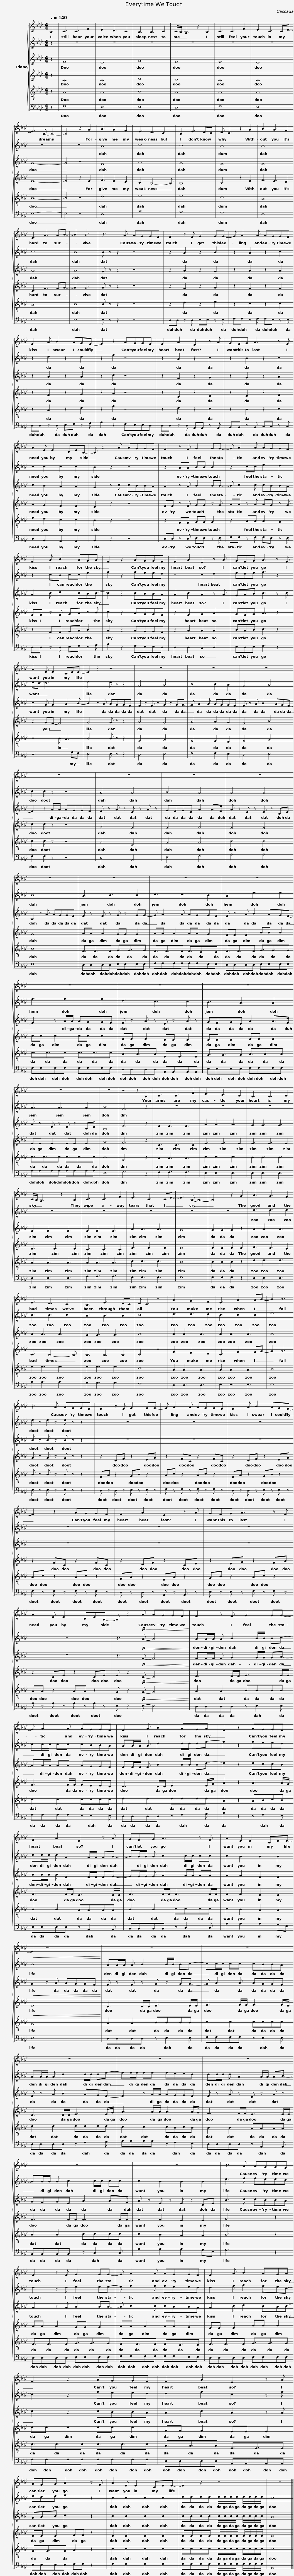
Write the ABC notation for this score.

X:1
%%score { 1 | 2 | 3 | 4 | 5 | 6 }
L:1/8
Q:1/4=140
M:4/4
I:linebreak $
K:Ab
V:1 treble
V:2 treble
V:3 treble
V:4 treble
V:5 treble-8
V:6 bass
V:1
 B,2 | C3 C3 F2 | E3 D3 C2 | B,3 B,3 C2 | C/B,/ A,3 z2 B,2 | %5
 C3 C3 F2 | E3 C3 CE- |$ E3 B,- B,4- | B,4 z2 G2 | A3 G3 F2 | %10
 E3 D3 C2 | B,3 E3 DC | D C3 z2 G2 | A3 G3 F2 |$ E3 A3 AB- | %15
 B2 B6 | z3 A AGGF | F2 z F G2 GG- |$ G A2 A AGGF | F2 A B2 AGF- | %20
 F2 z2 AGGF |$ F2 A2 E2 z A | GFG A3 z F | A2 E E2 CEB,- |$ B, z2 A AGGF | %25
 F2 z F G2 GG- | G A2 A AGGF |$ F2 A B2 AGA | F2 z2 AGGF | F2 A2 E2 z A | %30
 GFG A3 z F |$ A2 E E2 CEE- | E2 z2 z4 | z8 | z8 |$ %35
 z8 | z8 | z8 | z8 |$ z8 | %40
 z8 | z8 |$ z8 | z8 |$ z8 | %45
 z8 |$ z8 | z8 | z8 | z4 z2 B,2 |$ %50
 C3 C3 F2 | E3 D3 C2 | B,3 B,3 C2 | C/B,/ A,3 z2 B,2 | C3 C3 F2 |$ %55
 E3 C3 CE- | E3 B,- B,4- | B,4 z2 G2 | A3 G3 F2 | E3 D3 C2 | %60
 B,3 E3 DC |$ D C3 z4 | A3 G3 F2 | E3 A3 AB- | B2 B6 | %65
 z3 A AGGF |$ F2 z F G2 GG- | G A2 A AGGF | F2 A B2 AGF- |$ F2 z2 AGGF | %70
 F2 A2 E2 z A | GFG A3 z F |$ A2 E E2 CEB,- | B, z2 A AGGF | F2 z F G2 GG- |$ %75
 G A2 A AGGF | F2 A B2 AGA | F2 z2 AGGF |$ F2 A2 E2 z A | GFG A3 z F |$ %80
 A2 E E2 CEE- | E2 z6 | z8 |$ z8 | z8 |$ %85
 z8 | z8 |$ z8 | z8 | z3 A AGGF |$ %90
 F2 z F G2 GG- | G A2 A AGGF |$ F2 A B2 AGA | F2 z2 AGGF |$ F2 A2 E2 z A | %95
 GFG A3 z F | A2 E E2 CEE- |$ E2 z2 z4 | z8 |] %99
V:2
 z2 | z8 | z8 | z8 | z8 | %5
 z8 | z8 |$ z8 | z8 | A8 | %10
 c8 | B8 | A8 | A8 |$ c8 | %15
 B8 | B z z2 z4 | z2 A2 z2 B2 |$ z2 A2 z2 c2 | z2 d2 z2 d2 | %20
 z2 f2 z4 |$ z2 A2 z2 c2 | z2 B2 z2 c2 | c2 c2 c2 c2 |$ B2 z2 z4 | %25
 z2 AA BB B2 | z2 cc e2 d2 |$ z2 cB cc e2 | f2 z2 feed | z4 c2 d2 | %30
 ede f3 z2 |$ ed- d6 | e4 e z z2 | A4 B4 | c4 c2 B2 |$ %35
 A4 B4 | c2 c z z4 | A4 A4 | B4 A4 |$ A4 A4 | %40
 B8 | A3 B3 B2 |$ c3 c3 B2 | A3 e3 e2 |$ f3 f3 f2 | %45
 d3 c3 c2 |$ B3 A3 A2 | A3 A3 A2 | B8 | F6 z2 |$ %50
 z8 | z8 | z8 | z8 | z8 |$ %55
 z8 | z8 | z8 | d3 d3 d2 | c3 c3 c2 | %60
 B3 B3 B2 |$ c8 | d3 d3 d2 | c3 c3 c2 | e8 | %65
 e z e z e z z2 |$ z8 | z8 | z8 |$ z8 | %70
 z8 | z8 |$ z8 | z3!p!!<(! A- A4!<)! | AA/A/ A B2 B/B/ Bc- |$ %75
 cc/c/ cc cBBA | AA/A/ A d2 d/d/ df- | f2 z2 feed |$ dd/d/ d A2 A/A/ AB- | BB/B/ B c2 c/c/ cc |$ %80
 c2 B2 B2 B2 |!<(! B8!<)! | AA/A/ A B2 B/B/ Bc- |$ cc/c/ cc cBBA | AA/A/ A d2 d/d/ df- |$ %85
 ff/f/ ff feed | dd/d/ d A2 A/A/ AB- |$ BB/B/ B c2 c/c/ cc | c2 B2 B2 B2 | e3 f feed |$ %90
 d2 z d e2 ee- | e f2 f feed |$ d2 f g2 fec- | c2 z2 feed |$ d2 f2 c2 z f | %95
 ede f3 z2 | c2 c2 c2 c2 |$ dddd d/d/d/d/ d/d/d/d/ | c8 |] %99
V:3
 z2 | F8 | E8 | G8 | F8 | %5
 F8 | E8 |$ G8- | G4 z4 | F8 | %10
 A8 | G8 | F8 | F8 |$ A8 | %15
 A8 | G z z2 z4 | z2 A2 z2 G2 |$ z2 A2 z2 A2 | z2 A2 z2 A2 | %20
 z2 c2 z4 |$ z2 F2 z2 G2 | z2 G2 z2 A2 | c2 B2 A2 A2 |$ G2 z c cBBA | %25
 A2 z A B2 BB- | B c2 c cBBA |$ A2 c d2 cBc- | c2 z2 cBBA | A2 c2 A2 z A | %30
 GAB c3 z c |$ c2 G G2 A2 B- | B2 z A AGGF | F z F z G z GG- | G A2 A AGGF |$ %35
 F z A B2 AGF- | F2 z A/A/ AGGF | F z A z E z A z | GFGE A2 A>F |$ A z E z E z CE | %40
 B,2 z A AGGF | F z F z G z GG- |$ G A2 A AGGF | F z A B2 AGF- |$ F2 z A/A/ AGGF | %45
 F z A z E z A z |$ GFGE A2 A>F | A z E z E z CE | B,8 | F6 z2 |$ %50
 F2 F3 F3 | A2 A3 A3 | G2 G3 G3 | F2 F3 F3 | F2 F3 F3 |$ %55
 A2 A3 A3 | G8 | G2 G2 G2 z2 | A2 A3 A3 | A2 A3 A3 | %60
 G2 G3 G3 |$ A8 | A2 A3 A3 | A2 A3 A3 | A8 | %65
 B z B z B z z2 |$ z8 | z8 | z8 |$ z8 | %70
 z8 | z8 |$ z8 | z3!p!!<(! F- F4!<)! | FF/F/ F G2 G/G/ GA- |$ %75
 AA/A/ AA AGGF | FF/F/ F B2 B/B/ Bd- | d2 z2 dccB |$ BB/B/ B F2 F/F/ FG- | GG/G/ G A2 A/A/ AA |$ %80
 A2 A2 F2 F2 | G2 z A AGGF | F z F z G z GG- |$ G A2 A AGGF | F z A B2 AGF- |$ %85
 F2 z A/A/ AGGF | F z A z E z A z |$ GFGE A2 A>F | A z E z E z CE | B3 c cBBA |$ %90
 A2 z A B2 BB- | B c2 c cBBA |$ A2 c d2 cBc- | c2 z2 cBBA |$ A2 c2 A2 z A | %95
 GAB c3 z2 | B2 B2 B2 B2 |$ BBBB B/B/B/B/ B/B/B/B/ | A8 |] %99
V:4
 z2 | C8 | C8 | E8 | D8 | %5
 C8 | C8 |$ E8- | E4 z2 E2 | F3 E3 D2 | %10
 C3 B,4- B, | B,8 | C4 z2 E2 | F3 E3 D2 |$ C3 F3 FG- | %15
 G2 G6 | G z z2 z4 | z2 F2 z2 G2 |$ z2 F2 z2 F2 | z2 F2 z2 G2 | %20
 z2 A2 z4 |$ z2 D2 z2 E2 | z2 E2 z2 F2 | A2 G2 F2 F2 |$ E2 z2 z4 | %25
 FF z F GG z G | AA z A AG z G |$ FF z F GA z B | c2 z2 AGGF | z2 F2 G2 A2 | %30
 GFG A3 z2 |$ z2 GF- F4 | G4 G z z2 | A4 G4 | A4 A2 G2 |$ %35
 F4 B4 | c2 c z z4 | F4 E4 | E4 F4 |$ E4 E4 | %40
 G8 | AA A2 GG G2 |$ AA A2 AA G2 | FF F2 BB B2 |$ cc c2 cc c2 | %45
 FF F2 EE E2 |$ EE E2 FF F2 | EE E2 EE E2 | G8 | F6 z2 |$ %50
 C3 C3 C2 | E3 E3 E2 | E3 E3 E2 | D3 D3 D2 | C3 C3 C2 |$ %55
 E3 E3 E2 | E8 | E2 E2 E2 E2 | F3 E3 D2 | C3 B,4- B, | %60
 B,3 B,3 B,2 |$ C4 z4 | F3 E3 D2 | C3 F3 FG- | G2 G6 | %65
 G z G z G z z2 |$ z2 DF z2 EG | z2 FC z2 FC | z2 DF z2 EG |$ z2 FC z2 FC | %70
 z2 DF z2 CE | z2 EG z2 FA |$ z2 CE z2 CE | E z2!p!!<(! C- C4!<)! | D3 D/D/ E3 E/E/ |$ %75
 F3 F/F/ FEED | D3 D/D/ E3 E/G/ | A2 z2 A3 A/G/ |$ F3 F/F/ E3 E/E/ | F3 F/F/ F3 F/F/ |$ %80
 F2 F2 E2 E2 |!<(! E8!<)! | D3 D/D/ E3 E/E/ |$ F3 F/F/ F3 F/E/ | D3 D/D/ E3 E/G/ |$ %85
 A3 A/A/ A3 A/G/ | F3 F/F/ E3 E/E/ |$ F3 F/F/ F3 F/F/ | F2 F2 E2 E2 | G6 z2 |$ %90
 AA A2 GG G2 | AA A2 AA G2 |$ FF F2 BB B2 | cc c2 cc c2 |$ FF F2 EE E2 | %95
 EE E2 FF z2 | E2 E2 E2 E2 |$ EEEE E/E/E/E/ E/E/E/E/ | E8 |] %99
V:5
 z2 | A8 | A8 | B8 | A8 | %5
 A8 | A8 |$ B8- | B4 z4 | d8 | %10
 e8 | e8 | c8 | A8 |$ A8 | %15
 B8 | B z z2 z4 | z2 d2 z2 e2 |$ z2 c2 z2 c2 | z2 A2 z2 d2 | %20
 z2 f2 z4 |$ z2 d2 z2 c2 | z2 B2 z2 c2 | e2 d2 c2 c2 |$ B2 z2 z4 | %25
 z2 FF GG G2 | z2 AA A2 G2 |$ z2 FF GA B2 | A2 z2 AGGF | z2 A2 A2 A2 | %30
 BAB c3 z2 |$ z4 B A3 | B4 B z z2 | F4 G4 | F4 F2 E2 |$ %35
 F4 G4 | c2 c z z4 | A4 E4 | G4 A4 |$ c4 c4 | %40
 B8 | F3/2F3/2F G3/2G3/2G |$ F3/2F3/2F F3/2E3/2E | F3/2F3/2F G3/2G3/2G |$ c3/2c3/2c c3/2c3/2c | %45
 A3/2A3/2A E3/2E3/2E |$ G3/2G3/2G A3/2A3/2A | c3/2c3/2c c3/2c3/2c | B8 | F6 z2 |$ %50
 A2 A3 A3 | c2 c3 c3 | B2 B3 B3 | A2 A3 A3 | A2 A3 A3 |$ %55
 c2 c3 c3 | B8 | B2 B2 B2 z2 | d2 d3 d3 | e2 e3 e3 | %60
 e2 e3 e3 |$ c8 | A2 A3 A3 | A2 A3 A3 | B8 | %65
 B z B z B z z2 |$ FA z2 GB z2 | Ac z2 Ac z2 | FA z2 GB z2 |$ Ac z2 Ac z2 | %70
 FA z2 EA z2 | GB z2 Ac z2 |$ AA z2 AA z2 | G z2!p!!<(! G- G4!<)! | A2 A2 BBBB |$ %75
 c2 c2 cccc | d2 d2 dddd | A2 z2 ABcB |$ B2 B2 AAAA | B2 B2 cccc |$ %80
 c2 B2 A2 A2 |!<(! G8!<)! | A2 A2 BBBB |$ c2 c2 cccc | d2 d2 dddd |$ %85
 c2 c2 cBcB | B2 B2 AAAA |$ B2 B2 cccc | c2 B2 A2 A2 | B6 z2 |$ %90
 F3/2F3/2F G3/2G3/2G | F3/2F3/2F F3/2E3/2E |$ F3/2F3/2F G3/2G3/2G | c3/2c3/2c c3/2c3/2c |$ A3/2A3/2A E3/2E3/2E | %95
 G3/2G3/2G A2 z2 | c2 c2 c2 c2 |$ cccc c/c/c/c/ c/c/c/c/ | c8 |] %99
V:6
 z2 | F,8 | E,8 | E,8 | D,8 | %5
 F,8 | E,8 |$ E,8- | E,4 z4 | D,8 | %10
 A,8 | G,8 | F,8 | D,8 |$ E,8 | %15
 E,8 | E, z z2 z4 | D,D, z D, E,E, z E, |$ F,F, z F, F,E, z E, | D,D, z D, E,F, z G, | %20
 A,2 z2 F,E,E,D, |$ D,D, z D, A,,A,, z A,, | B,,B,, z B,, C,C, z C, | D,2 B,,2 A,,2 A,,2 |$ B,,2 z2 z4 | %25
 D,D, z D, E,E, z E, | F,F, z F, F,E, z E, |$ D,D, z D, E,F, z G, | A,2 z2 F,E,E,D, | D,2 D,2 C,2 D,2 | %30
 E,D,E, F,3 z2 |$ z6 G,F, | E,4 E, z z2 | D,4 E,4 | F,4 F,2 E,2 |$ %35
 D,4 E,4 | F,2 F, z z4 | D,4 A,,4 | E,4 F,4 |$ A,4 A,4 | %40
 E,8 | D,D,D,D, E,E,E,E, |$ F,F,F,F, F,F,E,E, | D,D,D,D, E,E,E,E, |$ F,F,F,F, F,F,F,F, | %45
 D,D,D,D, A,,A,,A,,A,, |$ E,E,E,E, F,F,F,F, | A,A,A,A, A,A,A,A, | E,8 | F,6 z2 |$ %50
 F,2 F,3 F,3 | E,2 E,3 E,3 | E,2 E,3 E,3 | D,2 D,3 D,3 | F,2 F,3 F,3 |$ %55
 E,2 E,3 E,3 | E,8 | E,2 E,2 E,2 z2 | D,2 D,3 D,3 | A,2 A,3 A,3 | %60
 G,2 G,3 G,3 |$ F,8 | D,2 D,3 D,3 | E,2 E,3 E,3 | E,8 | %65
 E, z E, z E, z z2 |$ D, z D, z E, z E, z | F, z F, z F, z F, z | D, z D, z E, z E, z |$ F, z F, z F, z F, z | %70
 D, z D, z A,, z A,, z | E, z E, z F, z F, z |$ A, z A, z A, z A, z | E, z2!p!!<(! E,- E,4!<)! | D,D,D,D, z E,2 E, |$ %75
 F,F,F,F, z E,2 E, | D,D,D,D, z F,2 G, | A,2 z2 z F,2 E, |$ D,D,D,D, z A,,2 A,, | B,,B,,B,,B,, z C,2 C, |$ %80
 A,2 A,2 A,2 G,E, | E,8 | D,D,D,D, z E,2 E, |$ F,F,F,F, z E,2 E, | D,D,D,D, z F,2 G, |$ %85
 A,A,A,A, z F,2 E, | D,D,D,D, z A,,2 A,, |$ B,,B,,B,,B,, z C,2 C, | A,2 A,2 A,2 G,E, | G,6 z2 |$ %90
 D,D,D,D, E,E,E,E, | F,F,F,F, F,F,E,E, |$ D,D,D,D, E,E,E,E, | F,F,F,F, F,F,F,F, |$ D,D,D,D, A,,A,,A,,A,, | %95
 E,E,E,E, F,F, z2 | F,2 F,2 F,2 F,2 |$ F,F,F,F, F,/F,/F,/F,/ F,/F,/F,/F,/ | A,,8 |] %99
